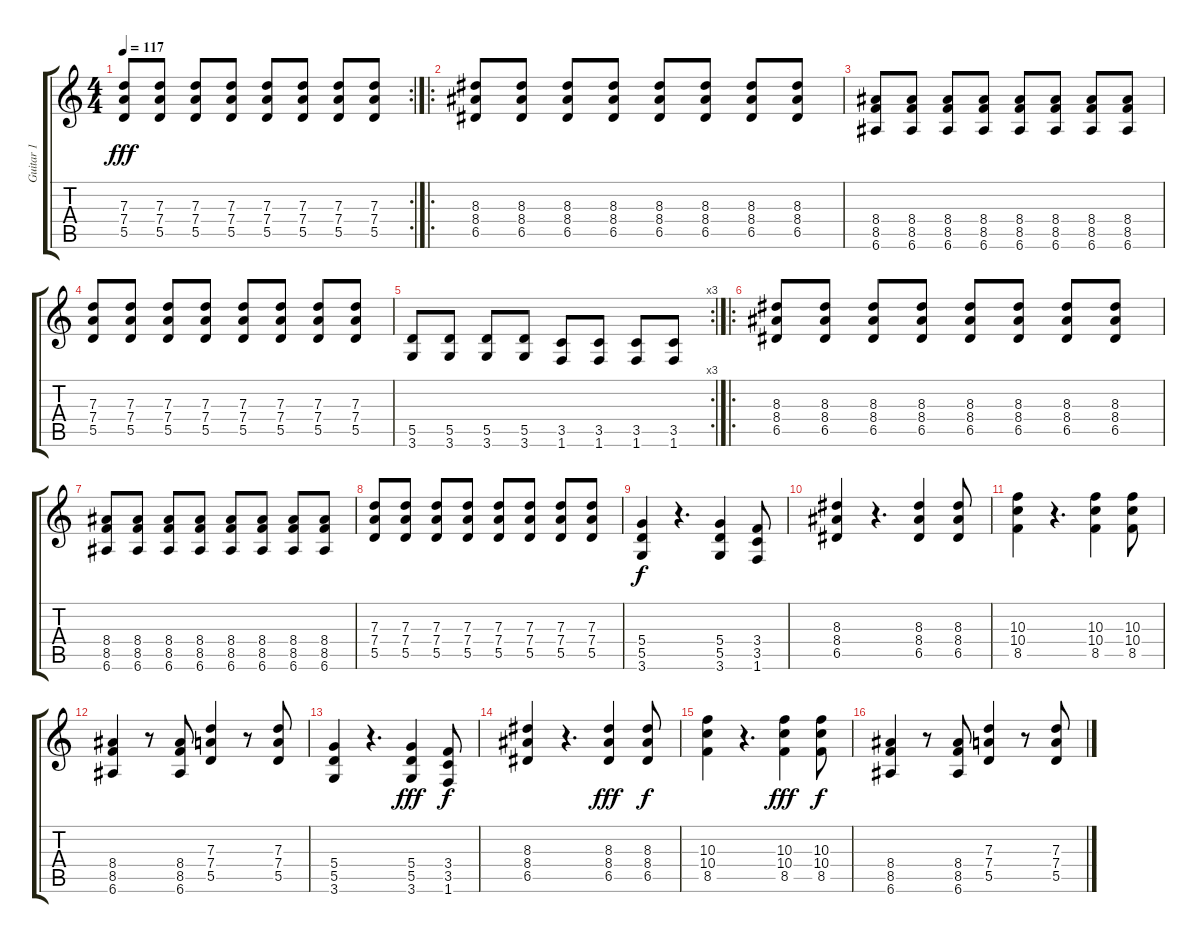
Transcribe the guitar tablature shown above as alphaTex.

\track ("Guitar 1" "Guitar 1") {instrument distortionguitar}
\staff {score tabs}
\tuning (E4 B3 G3 D3 A2 E2) {hide}
\rc 2
\ts (4 4)
\tempo 117
\clef g2
\ks c
(7.3 7.4 5.5).8{dy fff} (7.3 7.4 5.5).8 (7.3 7.4 5.5).8 (7.3 7.4 5.5).8 (7.3 7.4 5.5).8 (7.3 7.4 5.5).8 (7.3 7.4 5.5).8 (7.3 7.4 5.5).8 |
\ro
(8.3 8.4 6.5).8 (8.3 8.4 6.5).8 (8.3 8.4 6.5).8 (8.3 8.4 6.5).8 (8.3 8.4 6.5).8 (8.3 8.4 6.5).8 (8.3 8.4 6.5).8 (8.3 8.4 6.5).8 |
(8.4 8.5 6.6).8 (8.4 8.5 6.6).8 (8.4 8.5 6.6).8 (8.4 8.5 6.6).8 (8.4 8.5 6.6).8 (8.4 8.5 6.6).8 (8.4 8.5 6.6).8 (8.4 8.5 6.6).8 |
(7.3 7.4 5.5).8 (7.3 7.4 5.5).8 (7.3 7.4 5.5).8 (7.3 7.4 5.5).8 (7.3 7.4 5.5).8 (7.3 7.4 5.5).8 (7.3 7.4 5.5).8 (7.3 7.4 5.5).8 |
\rc 3
(5.5 3.6).8 (5.5 3.6).8 (5.5 3.6).8 (5.5 3.6).8 (3.5 1.6).8 (3.5 1.6).8 (3.5 1.6).8 (3.5 1.6).8 |
\ro
(8.3 8.4 6.5).8 (8.3 8.4 6.5).8 (8.3 8.4 6.5).8 (8.3 8.4 6.5).8 (8.3 8.4 6.5).8 (8.3 8.4 6.5).8 (8.3 8.4 6.5).8 (8.3 8.4 6.5).8 |
(8.4 8.5 6.6).8 (8.4 8.5 6.6).8 (8.4 8.5 6.6).8 (8.4 8.5 6.6).8 (8.4 8.5 6.6).8 (8.4 8.5 6.6).8 (8.4 8.5 6.6).8 (8.4 8.5 6.6).8 |
(7.3 7.4 5.5).8 (7.3 7.4 5.5).8 (7.3 7.4 5.5).8 (7.3 7.4 5.5).8 (7.3 7.4 5.5).8 (7.3 7.4 5.5).8 (7.3 7.4 5.5).8 (7.3 7.4 5.5).8 |
(5.4 5.5 3.6).4{dy f} r.4{d} (5.4 5.5 3.6).4 (3.4 3.5 1.6).8 |
(8.3 8.4 6.5).4 r.4{d} (8.3 8.4 6.5).4 (8.3 8.4 6.5).8 |
(10.3 10.4 8.5).4 r.4{d} (10.3 10.4 8.5).4 (10.3 10.4 8.5).8 |
(8.4 8.5 6.6).4 r.8 (8.4 8.5 6.6).8 (7.3 7.4 5.5).4 r.8 (7.3 7.4 5.5).8 |
(5.4 5.5 3.6).4 r.4{d} (5.4 5.5 3.6).4{dy fff} (3.4 3.5 1.6).8{dy f} |
(8.3 8.4 6.5).4 r.4{d} (8.3 8.4 6.5).4{dy fff} (8.3 8.4 6.5).8{dy f} |
(10.3 10.4 8.5).4 r.4{d} (10.3 10.4 8.5).4{dy fff} (10.3 10.4 8.5).8{dy f} |
(8.4 8.5 6.6).4 r.8 (8.4 8.5 6.6).8 (7.3 7.4 5.5).4 r.8 (7.3 7.4 5.5).8
